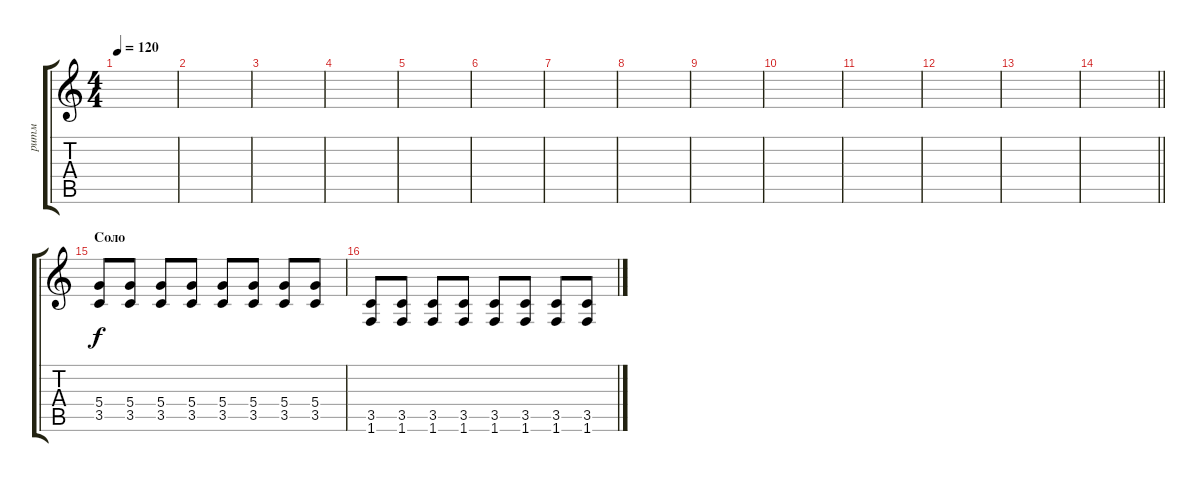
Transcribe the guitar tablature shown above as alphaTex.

\track ("ритм" "ритм") {instrument distortionguitar}
\staff {score tabs}
\tuning (E4 B3 G3 D3 A2 E2) {hide}
\ts (4 4)
\tempo 120
\clef g2
\ks c
|
|
|
|
|
|
|
|
|
|
|
|
|
\barLineRight lightlight
|
\section ("" "Соло")
(5.4 3.5).8 (5.4 3.5).8 (5.4 3.5).8 (5.4 3.5).8 (5.4 3.5).8 (5.4 3.5).8 (5.4 3.5).8 (5.4 3.5).8 |
(3.5 1.6).8 (3.5 1.6).8 (3.5 1.6).8 (3.5 1.6).8 (3.5 1.6).8 (3.5 1.6).8 (3.5 1.6).8 (3.5 1.6).8
